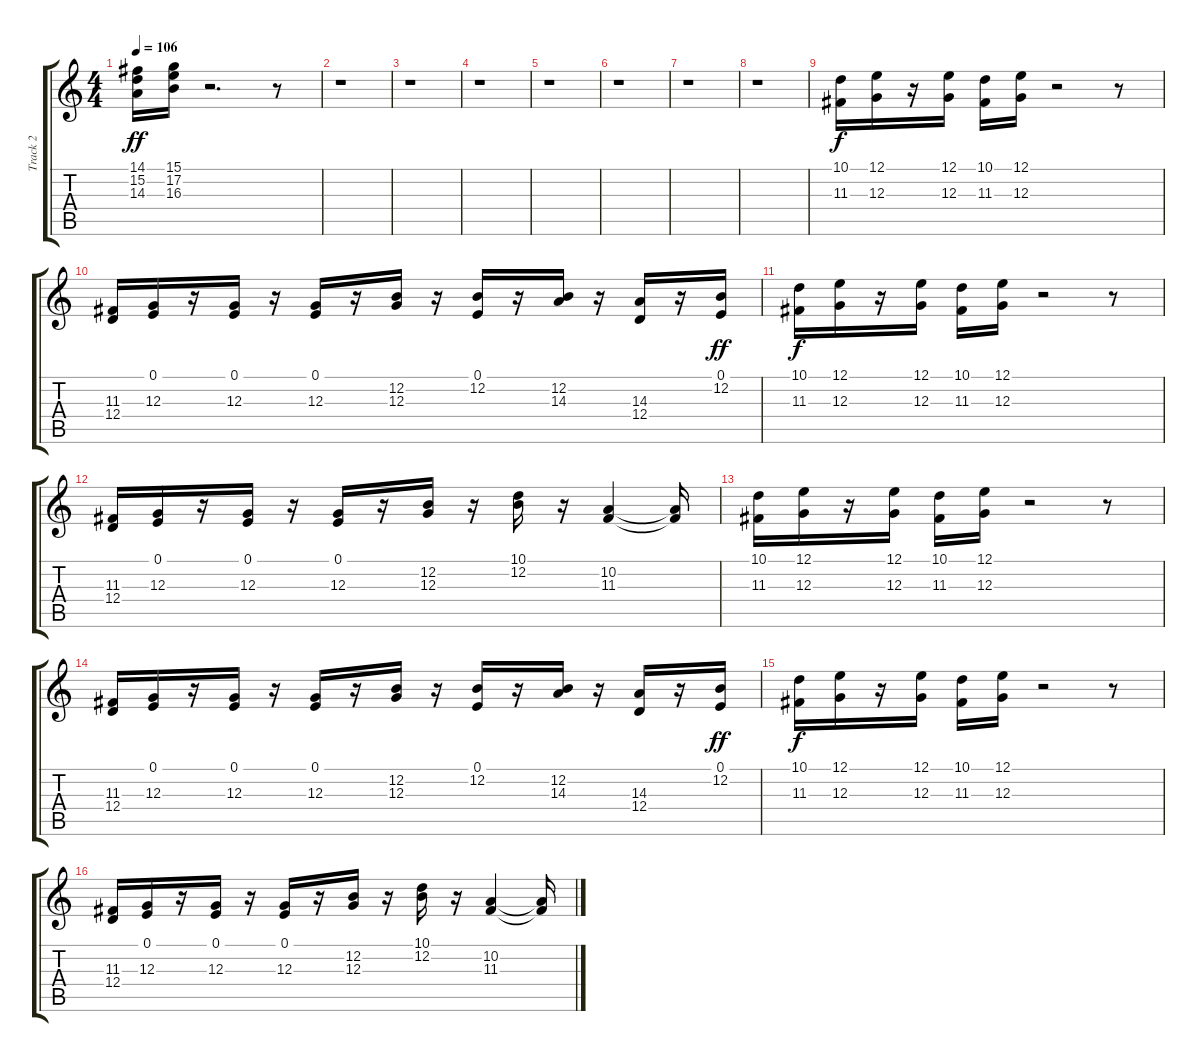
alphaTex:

\track ("Track 2" "Track 2") {instrument brasssection}
\staff {score tabs}
\tuning (E4 B3 G3 D3 A2 E2) {hide}
\ts (4 4)
\tempo 106
\clef g2
\ks c
(14.1 15.2 14.3).16{dy ff} (15.1 17.2 16.3).16 r.2{d} r.8 |
r.1 |
r.1 |
r.1 |
r.1 |
r.1 |
r.1 |
r.1 |
(10.1 11.3).16{dy f} (12.1 12.3).16 r.16 (12.1 12.3).16 (10.1 11.3).16 (12.1 12.3).16 r.2 r.8 |
(11.3 12.4).16 (0.1 12.3).16 r.16 (0.1 12.3).16 r.16 (0.1 12.3).16 r.16 (12.2 12.3).16 r.16 (0.1 12.2).16 r.16 (12.2 14.3).16 r.16 (14.3 12.4).16 r.16 (0.1 12.2).16{dy ff} |
(10.1 11.3).16{dy f} (12.1 12.3).16 r.16 (12.1 12.3).16 (10.1 11.3).16 (12.1 12.3).16 r.2 r.8 |
(11.3 12.4).16 (0.1 12.3).16 r.16 (0.1 12.3).16 r.16 (0.1 12.3).16 r.16 (12.2 12.3).16 r.16 (10.1 12.2).16 r.16 (10.2 11.3).4 (10.2{t} 11.3{t}).16 |
(10.1 11.3).16 (12.1 12.3).16 r.16 (12.1 12.3).16 (10.1 11.3).16 (12.1 12.3).16 r.2 r.8 |
(11.3 12.4).16 (0.1 12.3).16 r.16 (0.1 12.3).16 r.16 (0.1 12.3).16 r.16 (12.2 12.3).16 r.16 (0.1 12.2).16 r.16 (12.2 14.3).16 r.16 (14.3 12.4).16 r.16 (0.1 12.2).16{dy ff} |
(10.1 11.3).16{dy f} (12.1 12.3).16 r.16 (12.1 12.3).16 (10.1 11.3).16 (12.1 12.3).16 r.2 r.8 |
(11.3 12.4).16 (0.1 12.3).16 r.16 (0.1 12.3).16 r.16 (0.1 12.3).16 r.16 (12.2 12.3).16 r.16 (10.1 12.2).16 r.16 (10.2 11.3).4 (10.2{t} 11.3{t}).16
